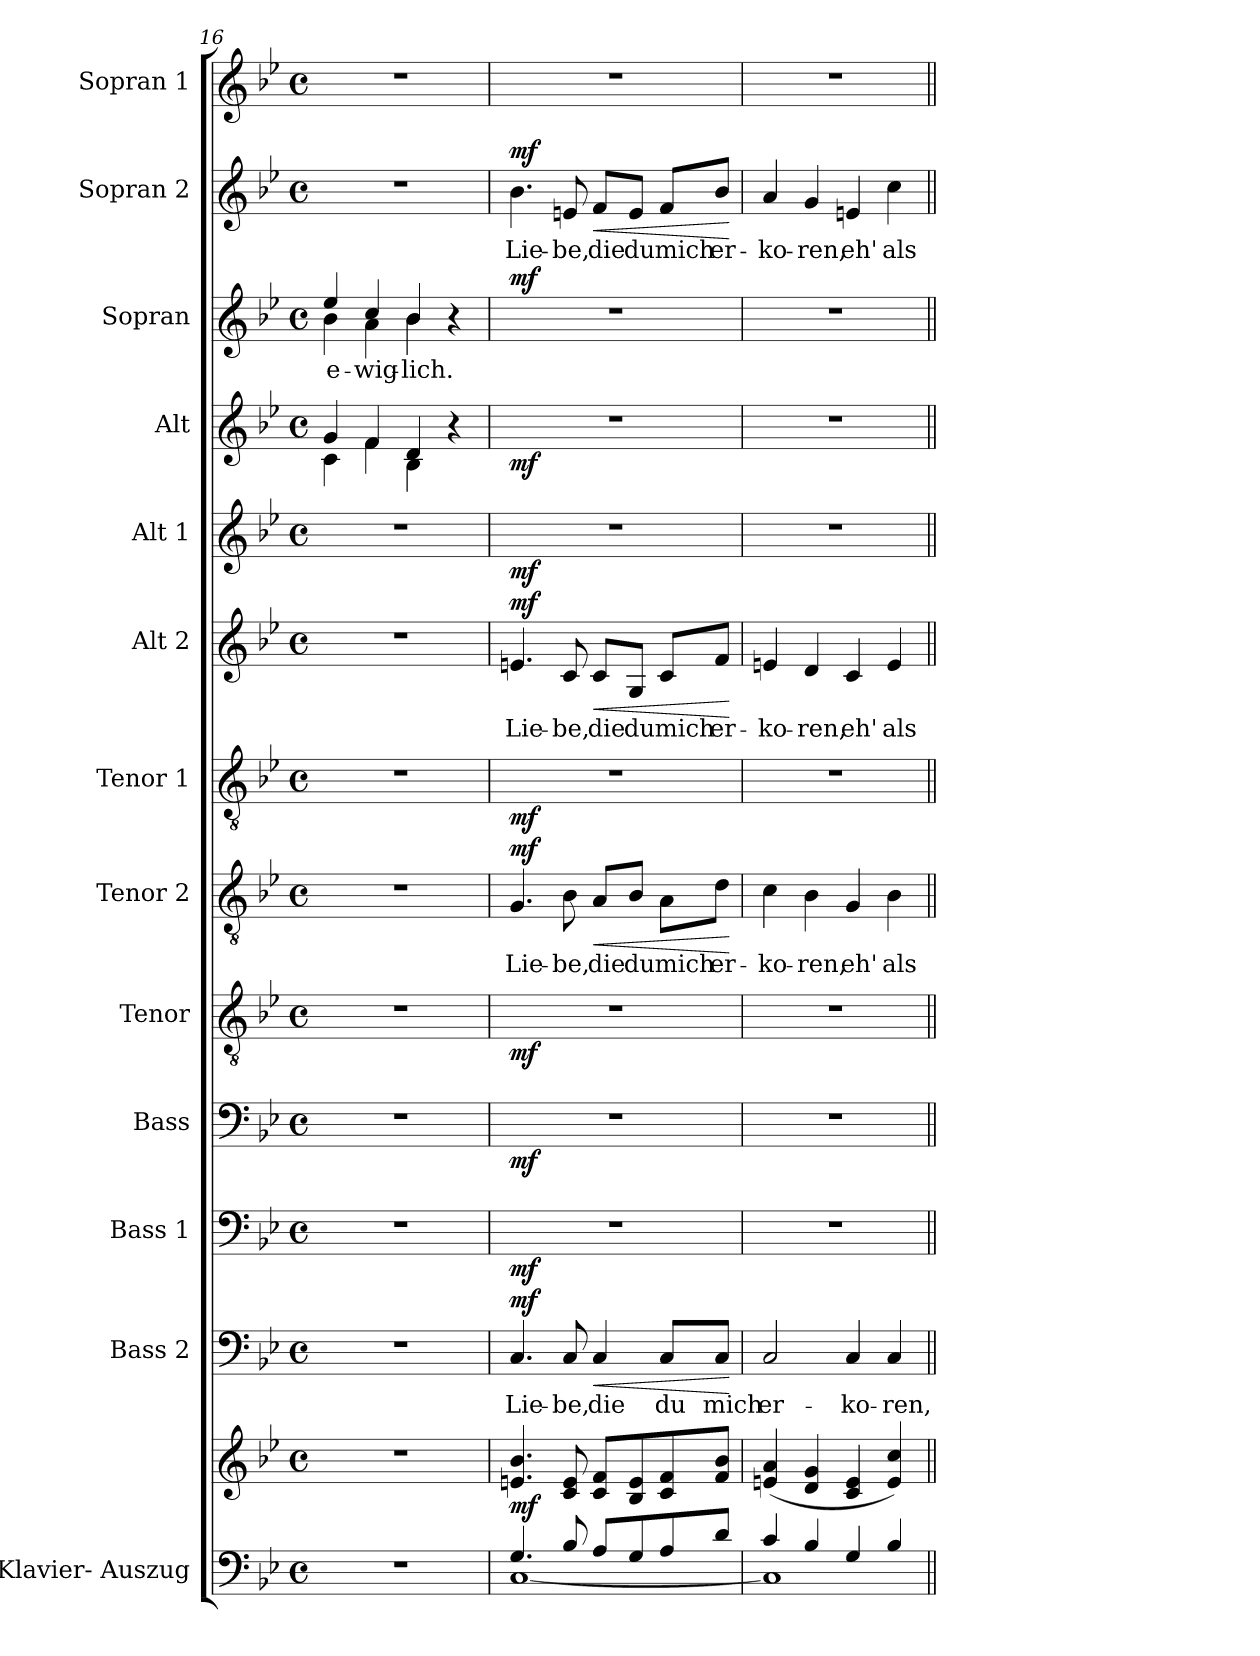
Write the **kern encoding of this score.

**kern	**kern	**dynam	**kern	**text	**dynam	**kern	**dynam	**kern	**dynam	**kern	**dynam	**kern	**text	**dynam	**kern	**dynam	**kern	**text	**dynam	**kern	**dynam	**kern	**dynam	**kern	**text	**dynam	**kern	**text	**dynam	**kern
*part13	*part13	*part13	*part12	*part12	*part12	*part11	*part11	*part10	*part10	*part9	*part9	*part8	*part8	*part8	*part7	*part7	*part6	*part6	*part6	*part5	*part5	*part4	*part4	*part3	*part3	*part3	*part2	*part2	*part2	*part1
*staff14	*staff13	*staff13/14	*staff12	*staff12	*staff12	*staff11	*staff11	*staff10	*staff10	*staff9	*staff9	*staff8	*staff8	*staff8	*staff7	*staff7	*staff6	*staff6	*staff6	*staff5	*staff5	*staff4	*staff4	*staff3	*staff3	*staff3	*staff2	*staff2	*staff2	*staff1
*I"Klavier- Auszug	*	*	*I"Bass 2	*	*	*I"Bass 1	*	*I"Bass	*	*I"Tenor	*	*I"Tenor 2	*	*	*I"Tenor 1	*	*I"Alt 2	*	*	*I"Alt 1	*	*I"Alt	*	*I"Sopran	*	*	*I"Sopran 2	*	*	*I"Sopran 1
*	*	*	*I'B2	*	*	*I'B1	*	*I'Bass	*	*I'Ten.	*	*I'T2	*	*	*I'T1	*	*I'A2	*	*	*I'A1	*	*I'Alt	*	*I'Sop.	*	*	*I'S2	*	*	*I'S1
*clefF4	*clefG2	*	*clefF4	*	*	*clefF4	*	*clefF4	*	*clefGv2	*	*clefGv2	*	*	*clefGv2	*	*clefG2	*	*	*clefG2	*	*clefG2	*	*clefG2	*	*	*clefG2	*	*	*clefG2
*k[b-e-]	*k[b-e-]	*	*k[b-e-]	*	*	*k[b-e-]	*	*k[b-e-]	*	*k[b-e-]	*	*k[b-e-]	*	*	*k[b-e-]	*	*k[b-e-]	*	*	*k[b-e-]	*	*k[b-e-]	*	*k[b-e-]	*	*	*k[b-e-]	*	*	*k[b-e-]
*M4/4	*M4/4	*	*M4/4	*	*	*M4/4	*	*M4/4	*	*M4/4	*	*M4/4	*	*	*M4/4	*	*M4/4	*	*	*M4/4	*	*M4/4	*	*M4/4	*	*	*M4/4	*	*	*M4/4
*met(c)	*met(c)	*	*met(c)	*	*	*met(c)	*	*met(c)	*	*met(c)	*	*met(c)	*	*	*met(c)	*	*met(c)	*	*	*met(c)	*	*met(c)	*	*met(c)	*	*	*met(c)	*	*	*met(c)
=16	=16	=16	=16	=16	=16	=16	=16	=16	=16	=16	=16	=16	=16	=16	=16	=16	=16	=16	=16	=16	=16	=16	=16	=16	=16	=16	=16	=16	=16	=16
*	*	*	*	*	*	*	*	*	*	*	*	*	*	*	*	*	*	*	*	*	*	*^	*	*	*	*	*	*	*	*
!	!	!	!	!	!	!	!	!	!	!	!	!	!	!	!	!	!	!	!	!	!	!	!	!	!	!LO:LY:b	!	!	!	!	!
*	*	*	*	*	*	*	*	*	*	*	*	*	*	*	*	*	*	*	*	*	*	*	*	*	*^	*	*	*	*	*	*
1r	1r	.	1r	.	.	1r	.	1r	.	1r	.	1r	.	.	1r	.	1r	.	.	1r	.	4g/	4c\	.	4ee-/	4b-\	e-	.	1r	.	.	1r
!	!	!	!	!	!	!	!	!	!	!	!	!	!	!	!	!	!	!	!	!	!	!	!	!	!	!	!LO:LY:b	!	!	!	!	!
.	.	.	.	.	.	.	.	.	.	.	.	.	.	.	.	.	.	.	.	.	.	4f/	4f\	.	4cc/	4a\	-wig-	.	.	.	.	.
!	!	!	!	!	!	!	!	!	!	!	!	!	!	!	!	!	!	!	!	!	!	!	!	!	!	!	!LO:LY:b	!	!	!	!	!
.	.	.	.	.	.	.	.	.	.	.	.	.	.	.	.	.	.	.	.	.	.	4d/	4B-\	.	4b-/	4b-\	-lich.	.	.	.	.	.
.	.	.	.	.	.	.	.	.	.	.	.	.	.	.	.	.	.	.	.	.	.	4r	4ryy	.	4r	4ryy	.	.	.	.	.	.
!!LO:PB:g=z
=17	=17	=17	=17	=17	=17	=17	=17	=17	=17	=17	=17	=17	=17	=17	=17	=17	=17	=17	=17	=17	=17	=17	=17	=17	=17	=17	=17	=17	=17	=17	=17	=17
*^	*	*	*	*	*	*	*	*	*	*	*	*	*	*	*	*	*	*	*	*	*	*	*	*	*	*	*	*	*	*	*	*
!	!	!	!LO:DY:a=2	!	!LO:LY:b	!LO:DY:a	!	!LO:DY:b	!	!LO:DY:b	!	!LO:DY:b	!	!LO:LY:b	!LO:DY:a	!	!LO:DY:b	!	!LO:LY:b	!LO:DY:a	!	!LO:DY:b	!	!	!LO:DY:b	!	!	!	!LO:DY:b	!	!LO:LY:b	!LO:DY:a	!
*	*	*	*	*	*	*	*	*	*	*	*	*	*	*	*	*	*	*	*	*	*	*	*v	*v	*	*	*	*	*	*	*	*	*
*	*	*	*	*	*	*	*	*	*	*	*	*	*	*	*	*	*	*	*	*	*	*	*	*	*v	*v	*	*	*	*	*	*
4.G/	[1C	4.en/ 4.b-/	mf	4.C/	Lie-	mf	1r	mf	1r	mf	1r	mf	4.G/	Lie-	mf	1r	mf	4.en/	Lie-	mf	1r	mf	1r	mf	1r	.	mf	4.b-\	Lie-	mf	1r
!	!	!	!	!	!LO:LY:b	!	!	!	!	!	!	!	!	!LO:LY:b	!	!	!	!	!LO:LY:b	!	!	!	!	!	!	!	!	!	!LO:LY:b	!	!
8B-/	.	8c/ 8e/	.	8C/	-be,	.	.	.	.	.	.	.	8B-\	-be,	.	.	.	8c/	-be,	.	.	.	.	.	.	.	.	8en/	-be,	.	.
!	!	!	!	!	!LO:LY:b	!LO:HP:b	!	!	!	!	!	!	!	!LO:LY:b	!LO:HP:b	!	!	!	!LO:LY:b	!LO:HP:b	!	!	!	!	!	!	!	!	!LO:LY:b	!LO:HP:b	!
8A/L	.	8c/ 8f/L	.	4C/	die	<	.	.	.	.	.	.	8A/L	die	<	.	.	8c/L	die	<	.	.	.	.	.	.	.	8f/L	die	<	.
!	!	!	!	!	!	!	!	!	!	!	!	!	!	!LO:LY:b	!	!	!	!	!LO:LY:b	!	!	!	!	!	!	!	!	!	!LO:LY:b	!	!
8G/	.	8B-/ 8e/	.	.	.	.	.	.	.	.	.	.	8B-/J	du	.	.	.	8G/J	du	.	.	.	.	.	.	.	.	8e/J	du	.	.
!	!	!	!	!	!LO:LY:b	!	!	!	!	!	!	!	!	!LO:LY:b	!	!	!	!	!LO:LY:b	!	!	!	!	!	!	!	!	!	!LO:LY:b	!	!
8A/	.	8c/ 8f/	.	8C/L	du	.	.	.	.	.	.	.	8A\L	mich	.	.	.	8c/L	mich	.	.	.	.	.	.	.	.	8f/L	mich	.	.
!	!	!	!	!	!LO:LY:b	!	!	!	!	!	!	!	!	!LO:LY:b	!	!	!	!	!LO:LY:b	!	!	!	!	!	!	!	!	!	!LO:LY:b	!	!
8d/J	.	8f/ 8b-/J	.	8C/J	mich	.	.	.	.	.	.	.	8d\J	er-	.	.	.	8f/J	er-	.	.	.	.	.	.	.	.	8b-/J	er-	.	.
*v	*v	*	*	*	*	*	*	*	*	*	*	*	*	*	*	*	*	*	*	*	*	*	*	*	*	*	*	*	*	*	*
.	.	.	.	.	[	.	.	.	.	.	.	.	.	[	.	.	.	.	[	.	.	.	.	.	.	.	.	.	[	.
=18	=18	=18	=18	=18	=18	=18	=18	=18	=18	=18	=18	=18	=18	=18	=18	=18	=18	=18	=18	=18	=18	=18	=18	=18	=18	=18	=18	=18	=18	=18
*^	*	*	*	*	*	*	*	*	*	*	*	*	*	*	*	*	*	*	*	*	*	*	*	*	*	*	*	*	*	*
!	!	!	!	!	!LO:LY:b	!	!	!	!	!	!	!	!	!LO:LY:b	!	!	!	!	!LO:LY:b	!	!	!	!	!	!	!	!	!	!LO:LY:b	!	!
4c/	1C]	(4en/ 4a/	.	2C/	er-	.	1r	.	1r	.	1r	.	4c\	-ko-	.	1r	.	4en/	-ko-	.	1r	.	1r	.	1r	.	.	4a/	-ko-	.	1r
!	!	!	!	!	!	!	!	!	!	!	!	!	!	!LO:LY:b	!	!	!	!	!LO:LY:b	!	!	!	!	!	!	!	!	!	!LO:LY:b	!	!
4B-/	.	4d/ 4g/	.	.	.	.	.	.	.	.	.	.	4B-\	-ren,	.	.	.	4d/	-ren,	.	.	.	.	.	.	.	.	4g/	-ren,	.	.
!	!	!	!	!	!LO:LY:b	!	!	!	!	!	!	!	!	!LO:LY:b	!	!	!	!	!LO:LY:b	!	!	!	!	!	!	!	!	!	!LO:LY:b	!	!
4G/	.	4c/ 4e/	.	4C/	-ko-	.	.	.	.	.	.	.	4G/	eh'	.	.	.	4c/	eh'	.	.	.	.	.	.	.	.	4en/	eh'	.	.
!	!	!	!	!	!LO:LY:b	!	!	!	!	!	!	!	!	!LO:LY:b	!	!	!	!	!LO:LY:b	!	!	!	!	!	!	!	!	!	!LO:LY:b	!	!
4B-/	.	4e/ 4cc/)	.	4C/	-ren,	.	.	.	.	.	.	.	4B-\	als	.	.	.	4e/	als	.	.	.	.	.	.	.	.	4cc\	als	.	.
*v	*v	*	*	*	*	*	*	*	*	*	*	*	*	*	*	*	*	*	*	*	*	*	*	*	*	*	*	*	*	*	*
=||	=||	=||	=||	=||	=||	=||	=||	=||	=||	=||	=||	=||	=||	=||	=||	=||	=||	=||	=||	=||	=||	=||	=||	=||	=||	=||	=||	=||	=||	=||
*-	*-	*-	*-	*-	*-	*-	*-	*-	*-	*-	*-	*-	*-	*-	*-	*-	*-	*-	*-	*-	*-	*-	*-	*-	*-	*-	*-	*-	*-	*-
